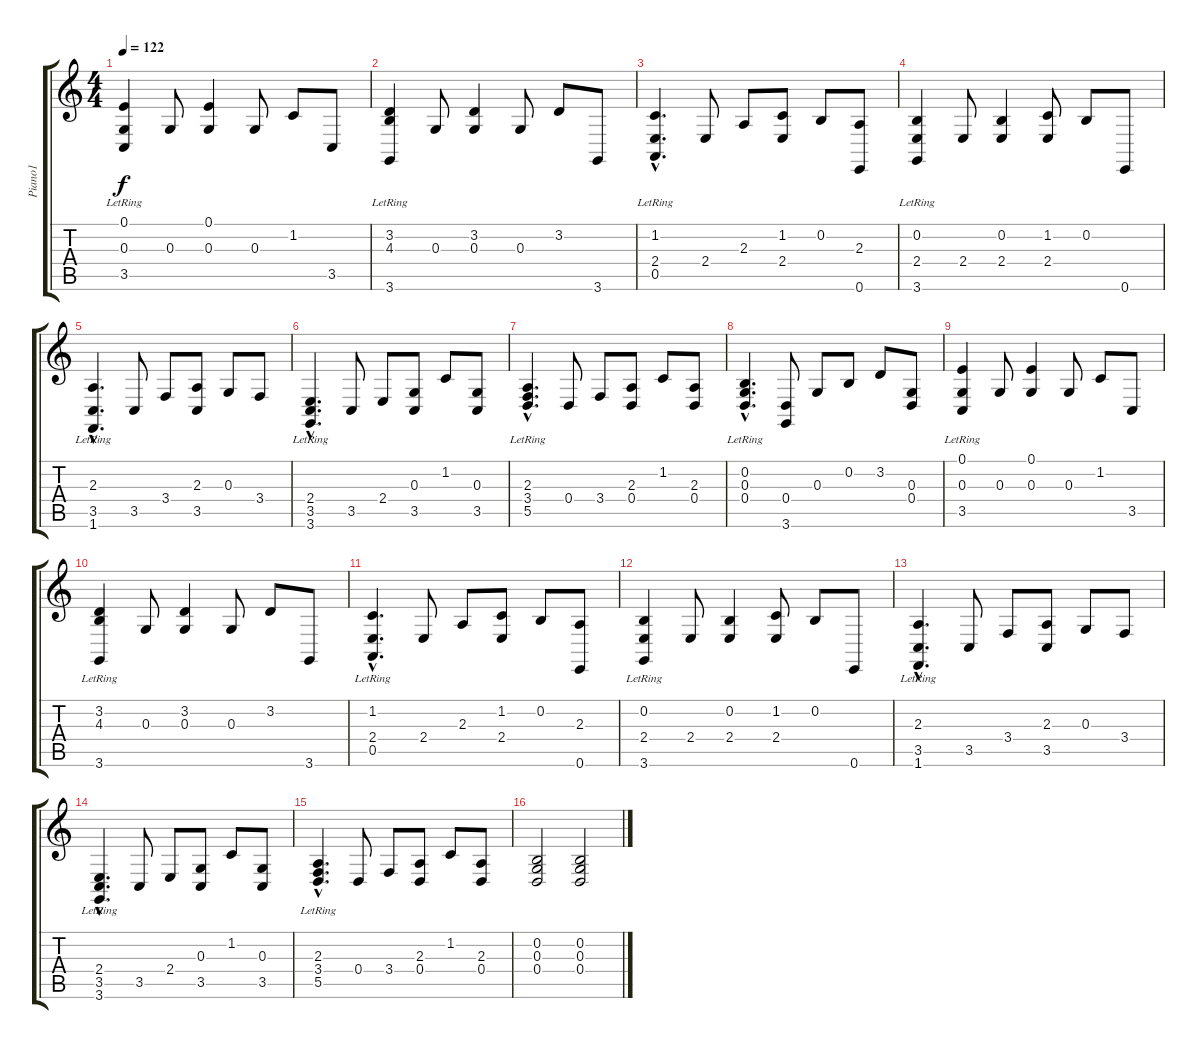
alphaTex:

\track ("Piano1" "Piano1") {instrument acousticgrandpiano}
\staff {score tabs}
\tuning (E4 B3 G3 D3 A2 E2) {hide}
\ts (4 4)
\tempo 122
\clef g2
\ks c
(0.1 0.3 3.5{lr}).4{dy f} 0.3.8 (0.1 0.3).4 0.3.8 1.2.8 3.5.8 |
(3.2 4.3 3.6{lr}).4 0.3.8 (3.2 0.3).4 0.3.8 3.2.8 3.6.8 |
(1.2{hac} 2.4{hac} 0.5{hac lr}).4{d} 2.4.8 2.3.8 (1.2 2.4).8 0.2.8 (2.3 0.6).8 |
(0.2 2.4 3.6{lr}).4 2.4.8 (0.2 2.4).4 (1.2 2.4).8 0.2.8 0.6.8 |
(2.3{hac} 3.5{hac} 1.6{hac lr}).4{d} 3.5.8 3.4.8 (2.3 3.5).8 0.3.8 3.4.8 |
(2.4{hac} 3.5{hac} 3.6{hac lr}).4{d} 3.5.8 2.4.8 (0.3 3.5).8 1.2.8 (0.3 3.5).8 |
(2.3{hac} 3.4{hac lr} 5.5{hac}).4{d} 0.4.8 3.4.8 (2.3 0.4).8 1.2.8 (2.3 0.4).8 |
(0.2{hac} 0.3{hac lr} 0.4{hac}).4{d} (0.4 3.6).8 0.3.8 0.2.8 3.2.8 (0.3 0.4).8 |
(0.1 0.3 3.5{lr}).4 0.3.8 (0.1 0.3).4 0.3.8 1.2.8 3.5.8 |
(3.2 4.3 3.6{lr}).4 0.3.8 (3.2 0.3).4 0.3.8 3.2.8 3.6.8 |
(1.2{hac} 2.4{hac} 0.5{hac lr}).4{d} 2.4.8 2.3.8 (1.2 2.4).8 0.2.8 (2.3 0.6).8 |
(0.2 2.4 3.6{lr}).4 2.4.8 (0.2 2.4).4 (1.2 2.4).8 0.2.8 0.6.8 |
(2.3{hac} 3.5{hac} 1.6{hac lr}).4{d} 3.5.8 3.4.8 (2.3 3.5).8 0.3.8 3.4.8 |
(2.4{hac} 3.5{hac} 3.6{hac lr}).4{d} 3.5.8 2.4.8 (0.3 3.5).8 1.2.8 (0.3 3.5).8 |
(2.3{hac} 3.4{hac lr} 5.5{hac}).4{d} 0.4.8 3.4.8 (2.3 0.4).8 1.2.8 (2.3 0.4).8 |
(0.2 0.3 0.4).2 (0.2 0.3 0.4).2
